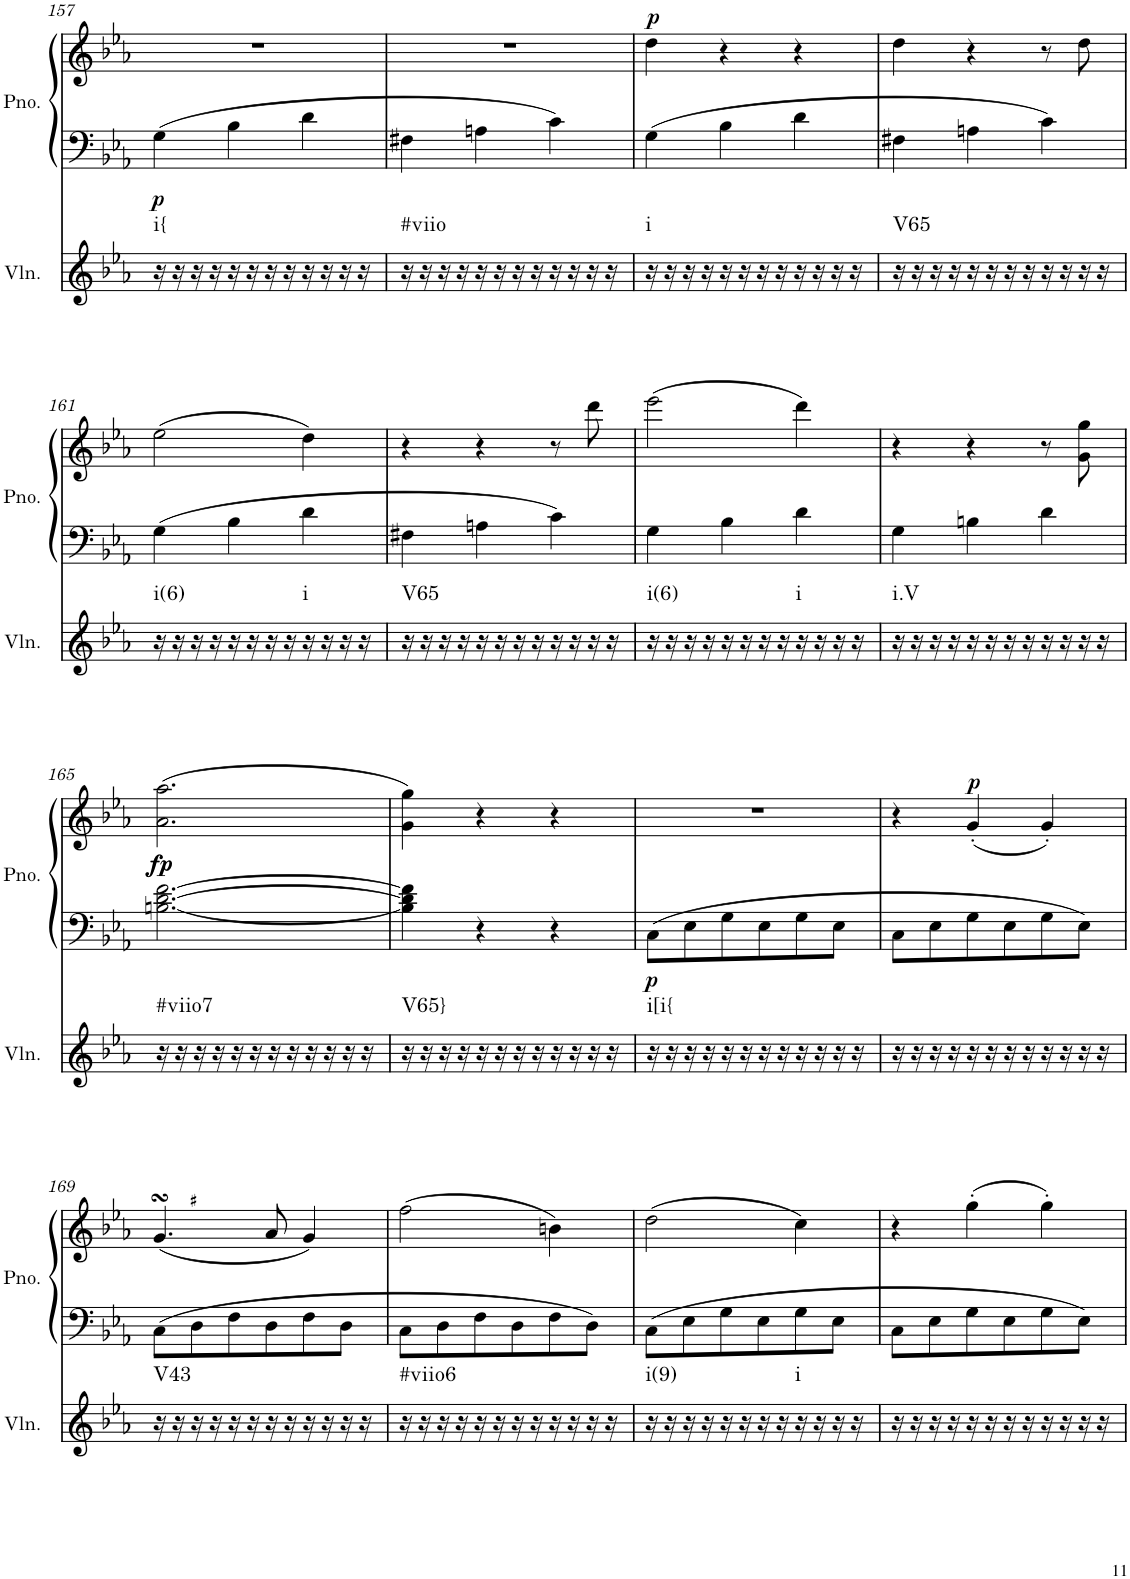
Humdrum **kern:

**kern	**harte	**kern	**kern	**dynam
*part2	*part2	*part1	*part1	*part1
*staff3	*	*staff2	*staff1	*staff1/2
*I"Violin	*	*I"Piano	*	*
*I'Vln.	*	*I'Pno.	*	*
!!LO:PB:g=z
*clefG2	*	*clefF4	*clefG2	*
*k[b-e-a-]	*	*k[b-e-a-]	*k[b-e-a-]	*
*M3/4	*	*M3/4	*M3/4	*
=157	=157	=157	=157	=157
!	!LO:H:kt=i{	!	!	!LO:DY:b=2
16r	N	4G\	2.r	p
16r	.	.	.	.
16r	.	.	.	.
16r	.	.	.	.
16r	.	4B-\	.	.
16r	.	.	.	.
16r	.	.	.	.
16r	.	.	.	.
16r	.	4d\	.	.
16r	.	.	.	.
16r	.	.	.	.
16r	.	.	.	.
=158	=158	=158	=158	=158
!	!LO:H:kt=#viio	!	!	!
16r	N	4F#X\	2.r	.
16r	.	.	.	.
16r	.	.	.	.
16r	.	.	.	.
16r	.	4An\	.	.
16r	.	.	.	.
16r	.	.	.	.
16r	.	.	.	.
16r	.	4c\	.	.
16r	.	.	.	.
16r	.	.	.	.
16r	.	.	.	.
=159	=159	=159	=159	=159
!	!LO:H:kt=i	!	!	!LO:DY:a
16r	N	4G\	4dd\	p
16r	.	.	.	.
16r	.	.	.	.
16r	.	.	.	.
16r	.	4B-\	4r	.
16r	.	.	.	.
16r	.	.	.	.
16r	.	.	.	.
16r	.	4d\	4r	.
16r	.	.	.	.
16r	.	.	.	.
16r	.	.	.	.
=160	=160	=160	=160	=160
!	!LO:H:kt=V65	!	!	!
16r	N	4F#X\	4dd\	.
16r	.	.	.	.
16r	.	.	.	.
16r	.	.	.	.
16r	.	4An\	4r	.
16r	.	.	.	.
16r	.	.	.	.
16r	.	.	.	.
16r	.	4c\	8r	.
16r	.	.	.	.
16r	.	.	8dd\	.
16r	.	.	.	.
!!LO:LB:g=z
=161	=161	=161	=161	=161
!	!LO:H:kt=i(6)	!	!	!
16r	N	4G\	(2ee-\	.
16r	.	.	.	.
16r	.	.	.	.
16r	.	.	.	.
16r	.	4B-\	.	.
16r	.	.	.	.
16r	.	.	.	.
16r	.	.	.	.
!	!LO:H:kt=i	!	!	!
16r	N	4d\	4dd\)	.
16r	.	.	.	.
16r	.	.	.	.
16r	.	.	.	.
=162	=162	=162	=162	=162
!	!LO:H:kt=V65	!	!	!
16r	N	4F#X\	4r	.
16r	.	.	.	.
16r	.	.	.	.
16r	.	.	.	.
16r	.	4An\	4r	.
16r	.	.	.	.
16r	.	.	.	.
16r	.	.	.	.
16r	.	4c\	8r	.
16r	.	.	.	.
16r	.	.	8ddd\	.
16r	.	.	.	.
=163	=163	=163	=163	=163
!	!LO:H:kt=i(6)	!	!	!
16r	N	4G\	(2eee-\	.
16r	.	.	.	.
16r	.	.	.	.
16r	.	.	.	.
16r	.	4B-\	.	.
16r	.	.	.	.
16r	.	.	.	.
16r	.	.	.	.
!	!LO:H:kt=i	!	!	!
16r	N	4d\	4ddd\)	.
16r	.	.	.	.
16r	.	.	.	.
16r	.	.	.	.
=164	=164	=164	=164	=164
!	!LO:H:kt=i.V	!	!	!
16r	N	4G\	4r	.
16r	.	.	.	.
16r	.	.	.	.
16r	.	.	.	.
16r	.	4Bn\	4r	.
16r	.	.	.	.
16r	.	.	.	.
16r	.	.	.	.
16r	.	4d\	8r	.
16r	.	.	.	.
16r	.	.	8g\ 8gg\	.
16r	.	.	.	.
!!LO:LB:g=z
=165	=165	=165	=165	=165
!	!	!	!	!LO:DY:b
!	!LO:H:kt=#viio7	!	!	!LO:DY:n=1:b
16r	N	[2.Bn\ [2.d\ [2.f\	(2.a-\ 2.aa-\	fp fp
16r	.	.	.	.
16r	.	.	.	.
16r	.	.	.	.
16r	.	.	.	.
16r	.	.	.	.
16r	.	.	.	.
16r	.	.	.	.
16r	.	.	.	.
16r	.	.	.	.
16r	.	.	.	.
16r	.	.	.	.
=166	=166	=166	=166	=166
!	!LO:H:kt=V65}	!	!	!
16r	N	4B\] 4d\] 4f\]	4g\ 4gg\)	.
16r	.	.	.	.
16r	.	.	.	.
16r	.	.	.	.
16r	.	4r	4r	.
16r	.	.	.	.
16r	.	.	.	.
16r	.	.	.	.
16r	.	4r	4r	.
16r	.	.	.	.
16r	.	.	.	.
16r	.	.	.	.
=167	=167	=167	=167	=167
!	!LO:H:kt=i[i{	!	!	!LO:DY:b=2
16r	N	8C\L	2.r	p
16r	.	.	.	.
16r	.	8E-\	.	.
16r	.	.	.	.
16r	.	8G\	.	.
16r	.	.	.	.
16r	.	8E-\	.	.
16r	.	.	.	.
16r	.	8G\	.	.
16r	.	.	.	.
16r	.	8E-\J	.	.
16r	.	.	.	.
=168	=168	=168	=168	=168
16r	.	8C\L	4r	.
16r	.	.	.	.
16r	.	8E-\	.	.
16r	.	.	.	.
!	!	!	!	!LO:DY:a
16r	.	8G\	(4g'/	p
16r	.	.	.	.
16r	.	8E-\	.	.
16r	.	.	.	.
16r	.	8G\	4g'/)	.
16r	.	.	.	.
16r	.	8E-\J	.	.
16r	.	.	.	.
!!LO:LB:g=z
=169	=169	=169	=169	=169
!	!LO:H:kt=V43	!	!	!
16r	N	8C\L	(4.gsSsS/	.
16r	.	.	.	.
16r	.	8D\	.	.
16r	.	.	.	.
16r	.	8F\	.	.
16r	.	.	.	.
16r	.	8D\	8a-/	.
16r	.	.	.	.
16r	.	8F\	4g/)	.
16r	.	.	.	.
16r	.	8D\J	.	.
16r	.	.	.	.
=170	=170	=170	=170	=170
!	!LO:H:kt=#viio6	!	!	!
16r	N	8C\L	(2ff\	.
16r	.	.	.	.
16r	.	8D\	.	.
16r	.	.	.	.
16r	.	8F\	.	.
16r	.	.	.	.
16r	.	8D\	.	.
16r	.	.	.	.
16r	.	8F\	4bn\)	.
16r	.	.	.	.
16r	.	8D\J	.	.
16r	.	.	.	.
=171	=171	=171	=171	=171
!	!LO:H:kt=i(9)	!	!	!
16r	N	8C\L	(2dd\	.
16r	.	.	.	.
16r	.	8E-\	.	.
16r	.	.	.	.
16r	.	8G\	.	.
16r	.	.	.	.
16r	.	8E-\	.	.
16r	.	.	.	.
!	!LO:H:kt=i	!	!	!
16r	N	8G\	4cc\)	.
16r	.	.	.	.
16r	.	8E-\J	.	.
16r	.	.	.	.
=172	=172	=172	=172	=172
16r	.	8C\L	4r	.
16r	.	.	.	.
16r	.	8E-\	.	.
16r	.	.	.	.
16r	.	8G\	(4gg'\	.
16r	.	.	.	.
16r	.	8E-\	.	.
16r	.	.	.	.
16r	.	8G\	4gg'\)	.
16r	.	.	.	.
16r	.	8E-\J	.	.
16r	.	.	.	.
=	=	=	=	=
*-	*-	*-	*-	*-
